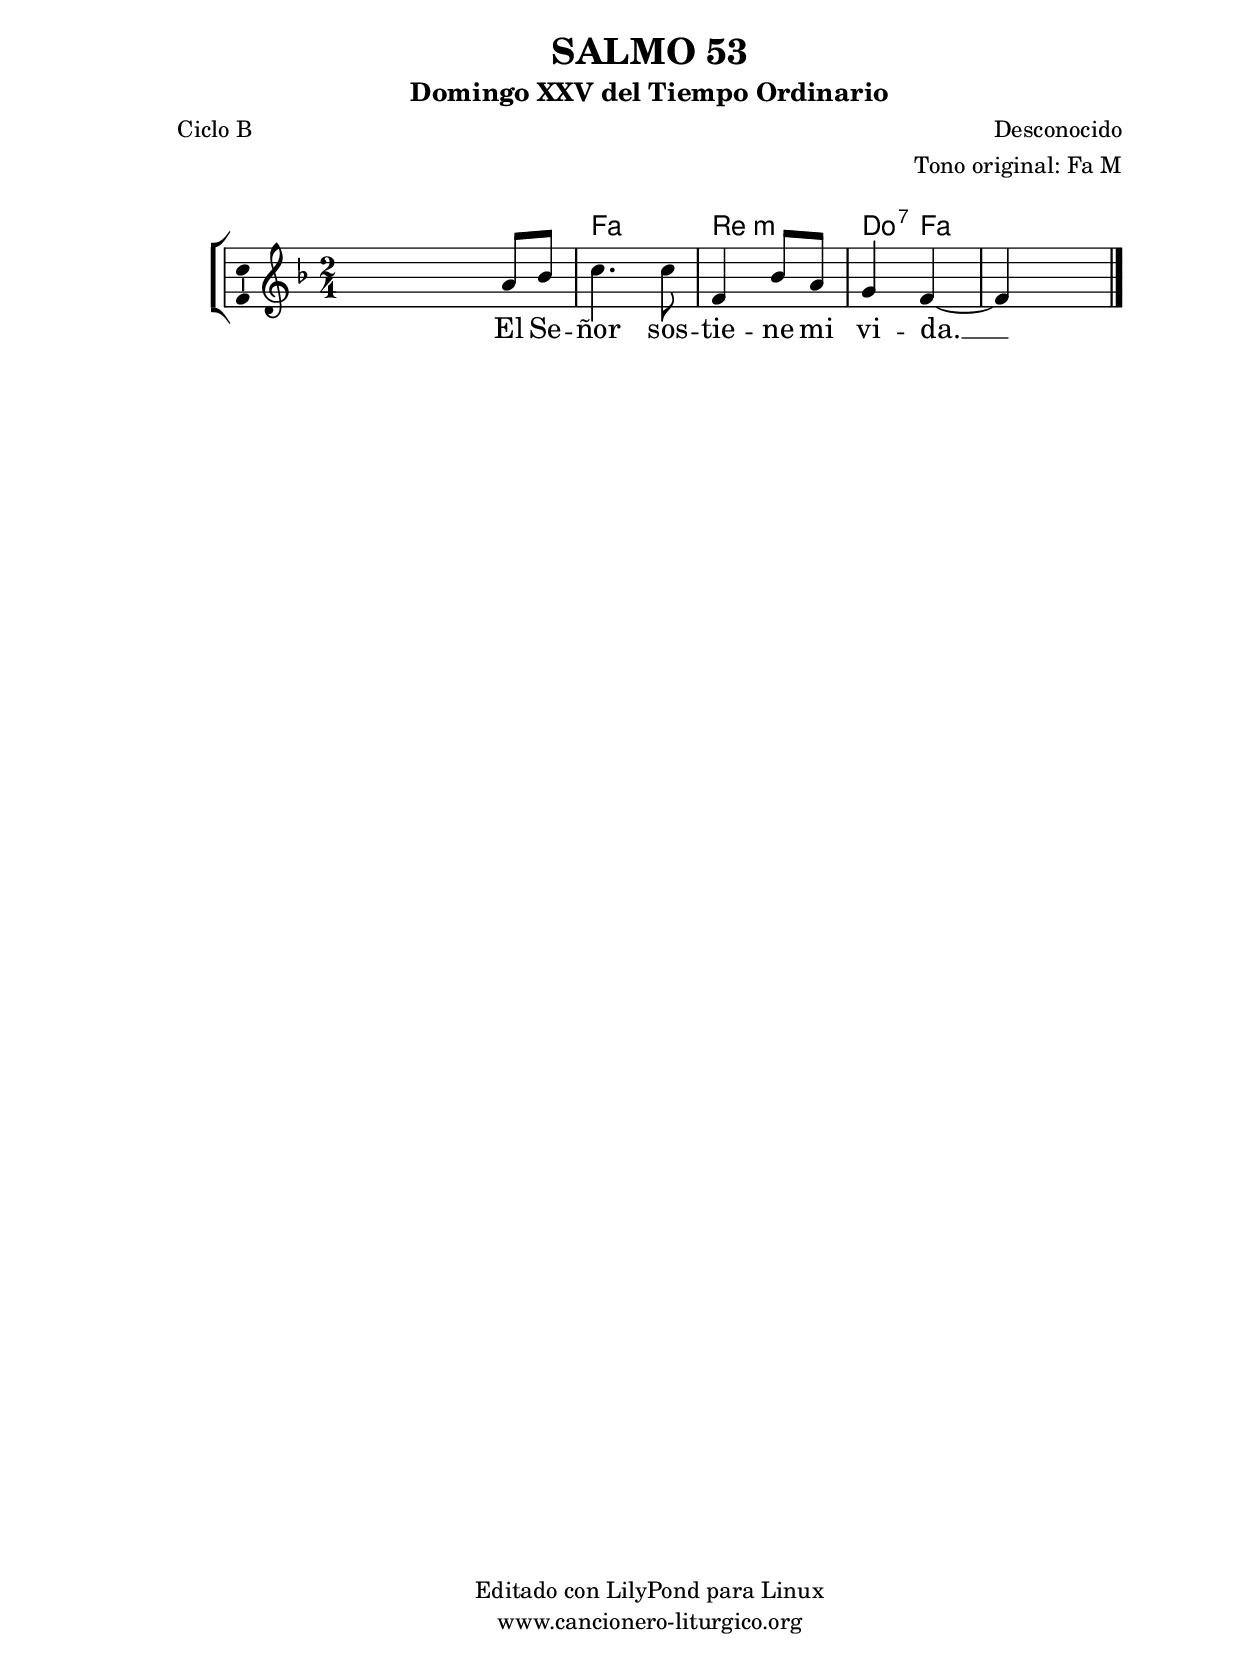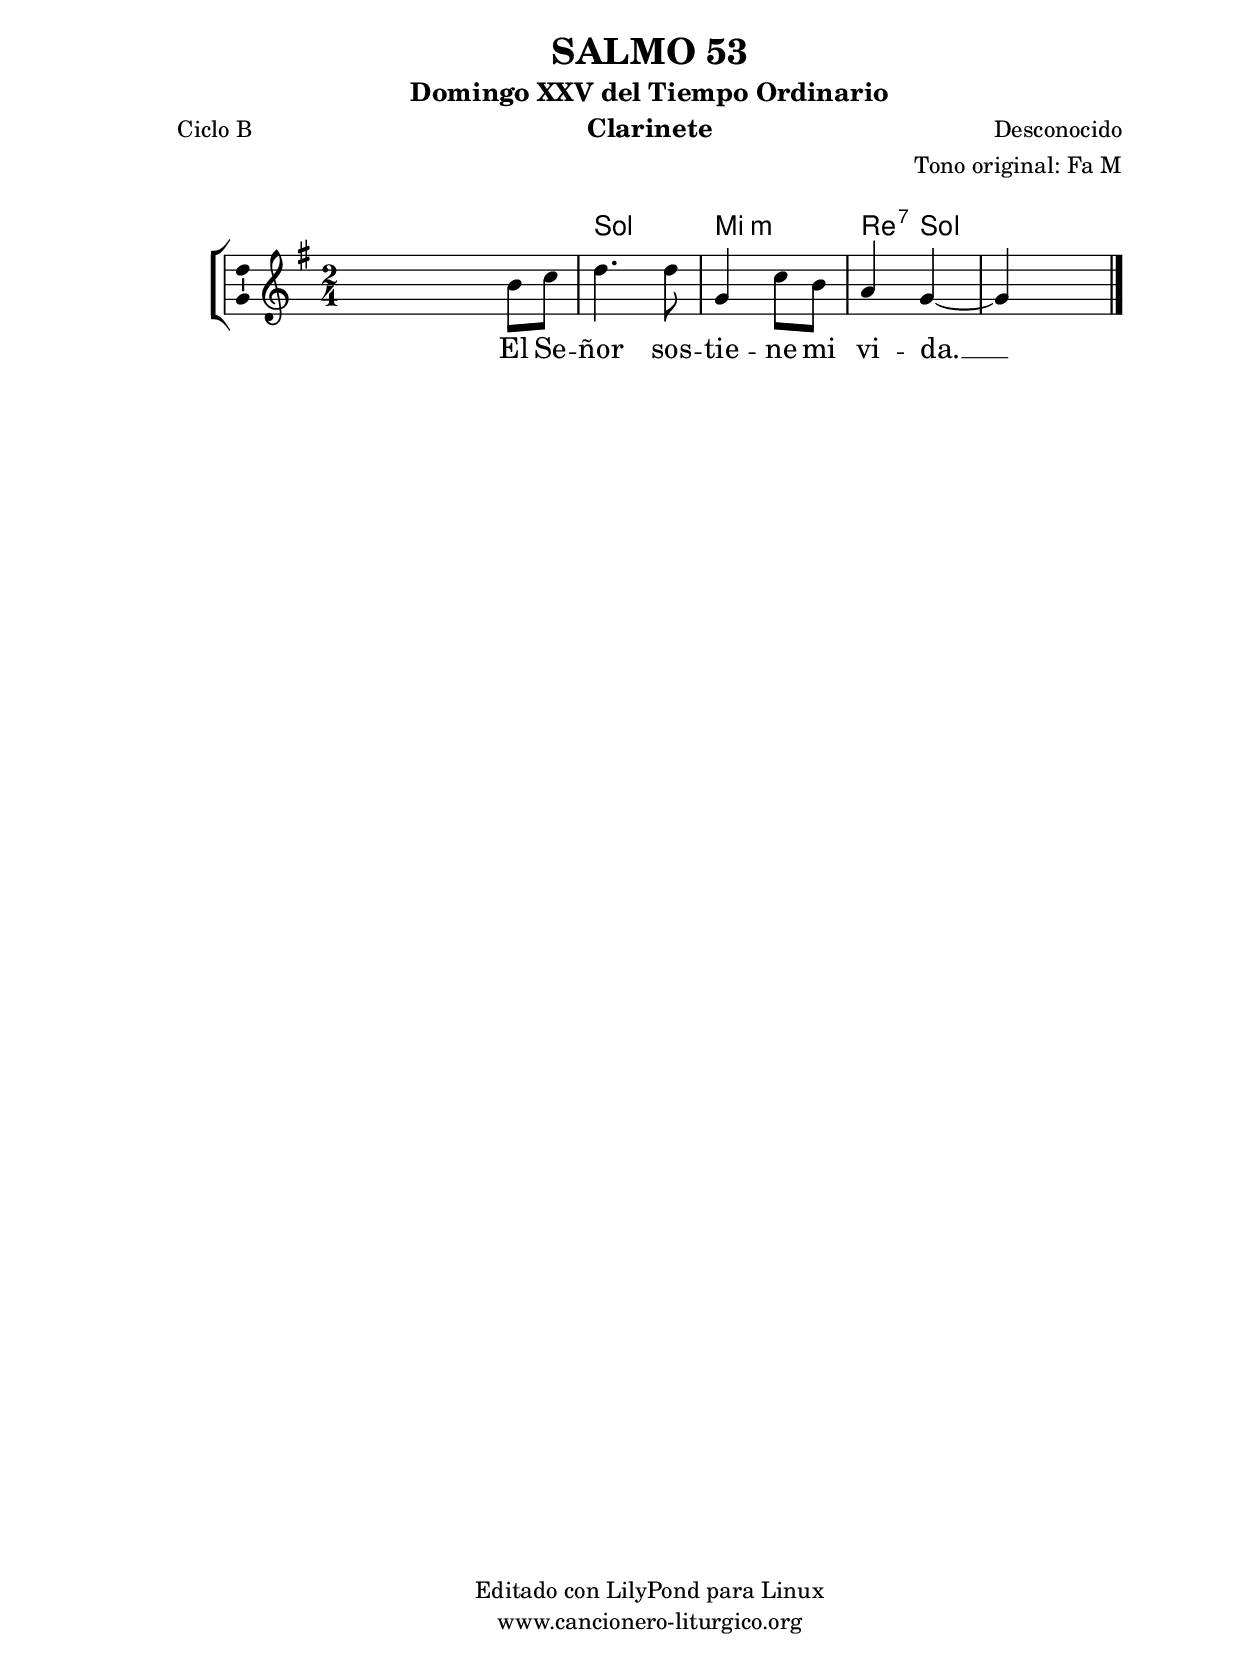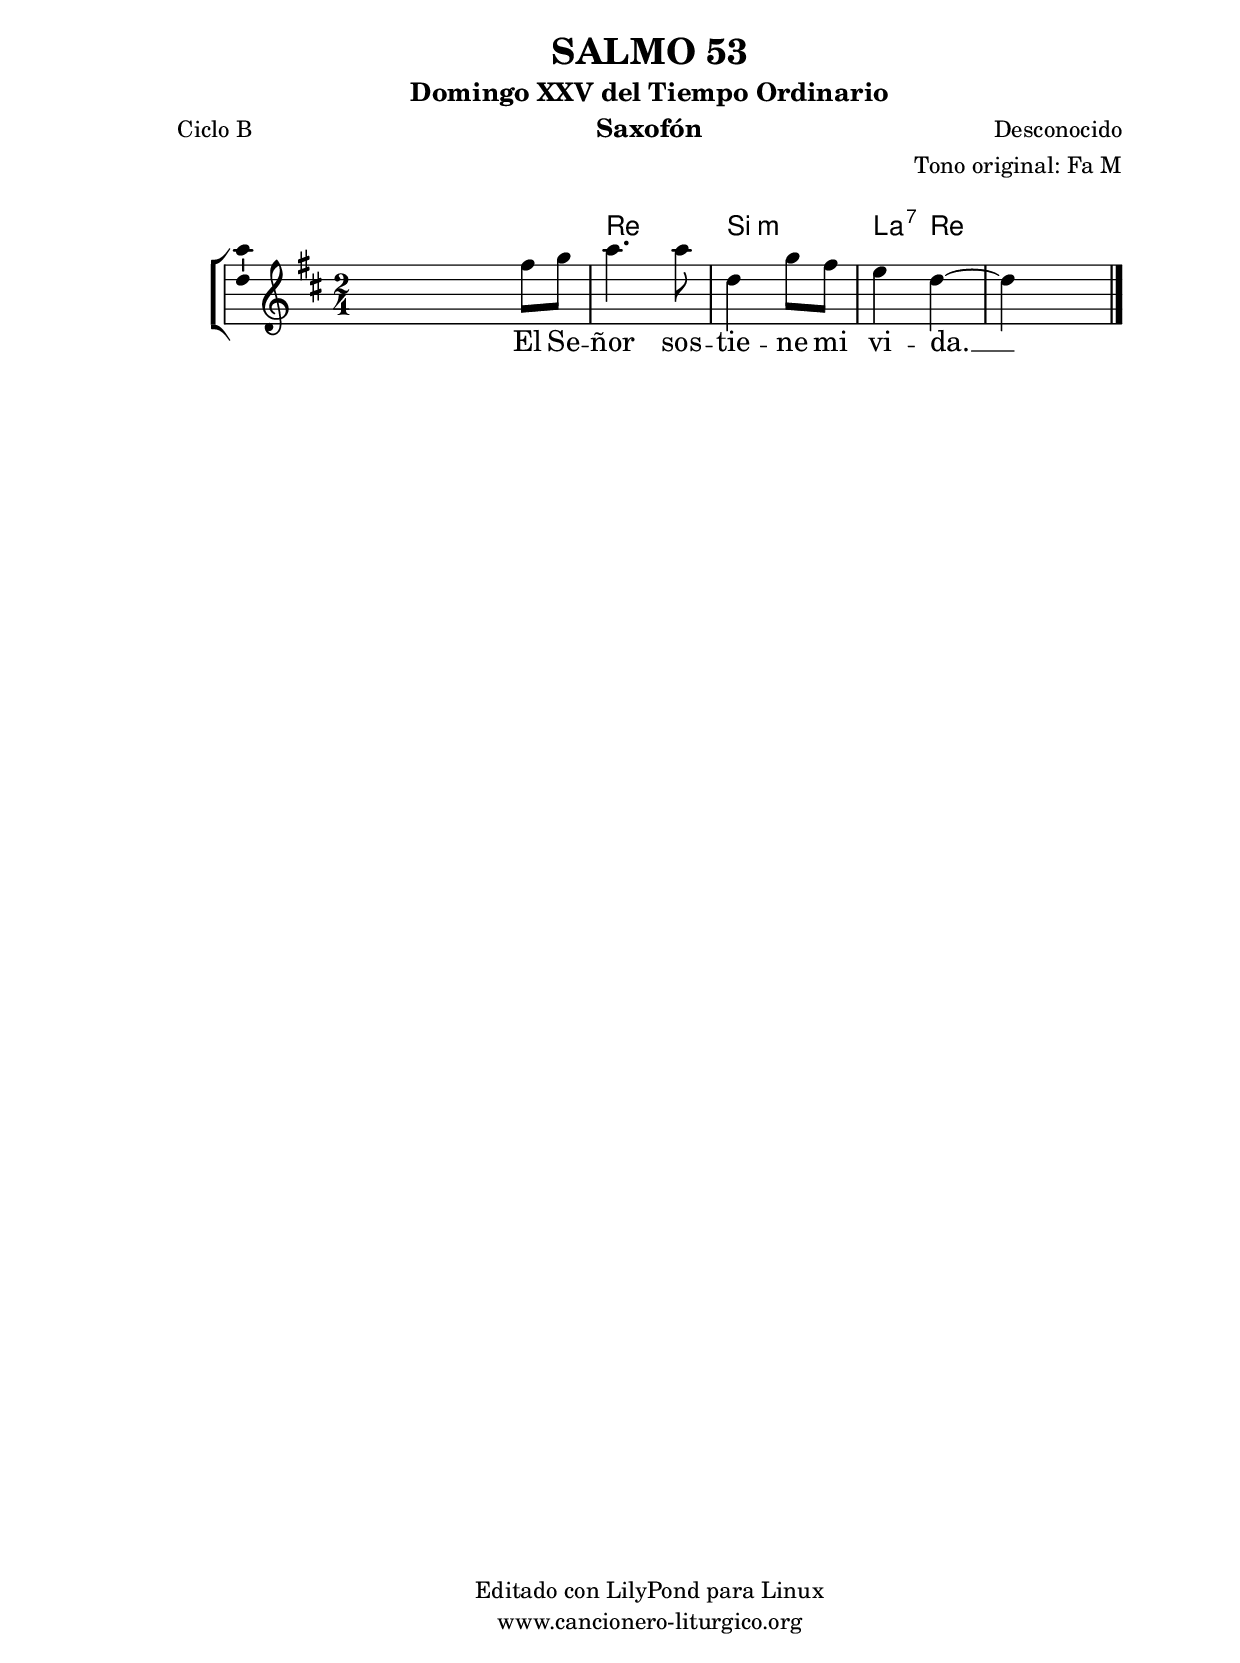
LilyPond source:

%
%para convertir .midi en .wav:
%timidity filename.midi -Ow -o finename.wav
%
%
%Para convertir de .wav a .mp3:
%lame -h -m j filename.wav
%
%
%para escuchar el midi:
%timidity nombrefichero.midi
%


%versión de lilypond para la que se ha escrito esta partitura:
\version "2.16.0"

	%Tamaño papel
	#(set-default-paper-size "a4")
	%Tamaño partitura
	#(set-global-staff-size 20)
	%No responde al pulsar sobre una nota
	#(ly:set-option 'point-and-click #f)

%parámetros del encabezamiento:
\header {
	title = "SALMO 53"
	subtitle = "Domingo XXV del Tiempo Ordinario"
	composer = "Desconocido"
	poet = "Ciclo B"
	meter = ""
	arranger = "Tono original: Fa M"
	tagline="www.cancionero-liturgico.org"
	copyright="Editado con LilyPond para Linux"
	}

%parámetros asociados al papel:
\paper  {
	oddHeaderMarkup = \markup {\fill-line { \on-the-fly #not-first-page \fromproperty #'header:title \on-the-fly #not-first-page \fromproperty #'header:composer }}
	evenHeaderMarkup = \markup {\fill-line { \fromproperty #'header:composer \fromproperty #'header:title }}
	#(set-paper-size "a4")
	print-page-number = ##f
	first-page-number = 1
	print-first-page-number = ##f
%	head-separation = 3.0 \cm
	top-margin = 2.0 \cm
	bottom-margin = 0.5\cm
%%%	bottom-margin = -1.0\cm
	left-margin = 3.0 \cm
	line-width = 16.0 \cm 
	indent = 8\mm
	interscoreline = 2.\mm
	between-system-space = 15\mm
%	para que las partituras no llenen la hoja:
	ragged-bottom = ##t
%	idem para la última hoja:
	ragged-last-bottom = ##f
%	para que las partituras llenen el ancho del papel:
	ragged-last = ##f
	after-title-space = 2.5 \cm
%page-count=1
%system-count=8

	%Flexible Vertical Spacing
%	markup-markup-spacing =
%	#'((basic-distance . 15) (minimum-distance . 15) (padding . 3))
	markup-system-spacing =
	#'((basic-distance . 15) (minimum-distance . 15) (padding . 3))
	system-system-spacing =
	#'((basic-distance . 15) (minimum-distance . 15) (padding . 3))
	score-system-spacing =
	#'((basic-distance . 15) (minimum-distance . 15) (padding . 5))
%	top-system-spacing = % header
%	#'((basic-distance . 8) (minimum-distance . 0) (padding . 3))
%	top-markup-spacing =
%	#'((basic-distance . 20) (minimum-distance . 20) (padding . 3))
	last-bottom-spacing = % footer
	#'((basic-distance . 5) (minimum-distance . 5) (padding . 3))
%	score-markup-spacing =
%	#'((basic-distance . 16) (minimum-distance . 13) (padding . 3))

	}


%parámetros que afectan a toda la partitura:
global =  {
	%clave de sol (G):
	\clef G
	%armadura:
%	\transpose bes c
	\key f \major
	\tempo 4=80
	\set Score.tempoHideNote = ##t
	}


acordes = {
	\italianChords
	\chordmode {
%	\transpose bes c
{

s2
f2 d:m c4:7 f s2

	}
	}
}

melodia = 
%	\transpose bes c'
{
	\relative c''{

\time 2/4

s4 a8 bes
c4. c8
f,4 bes8 a
g4 f~
f4 s4

	\bar "|."
	}
	}


texto = \lyricmode {
El Se -- ñor sos -- tie -- ne mi vi -- da. __
	}


acordesStaff = \context ChordNames = acordesStaff <<
	\set chordChanges = ##t
	\acordes
	>>


vozStaff = \context Voice = vozStaff
\with {\consists "Ambitus_engraver"}
<<
%	\set Staff.instrumentName = ""
%	\set Staff.shortInstrumentName = ""
%	\set Staff.midiInstrument = #"clarinet"
%	\set Staff.midiInstrument = #"cello"
%	\set Staff.midiInstrument = #"flute"
	\set Staff.midiInstrument = #"electric guitar (jazz)"
%	\set Staff.midiInstrument = #"english horn"
%	\set Staff.midiInstrument = #"violin"
%	\set Staff.midiInstrument = #"glockenspiel"
	\set Staff.midiMinimumVolume = #0.7
	\set Staff.midiMaximumVolume = #0.9
	\global
	\melodia
	>>


textoStaff = \context Lyrics = textoStaff <<
	\lyricsto vozStaff \texto
	>>

\book {
	\score {
		\context ChoirStaff {
			\override StaffGroup.SystemStartBracket #'collapse-height = #1
			\override Score.SystemStartBar #'collapse-height = #1
			<<
			\acordesStaff
			\vozStaff
			\textoStaff
			>>
			}
		\layout {
	    		\context {
				\Lyrics
				\override LyricText #'font-size = #2
				}
	   		 \context {
				\Score
				%fontSize = #3
				\override StaffSymbol #'staff-space = #(magstep +3)
				%\override Beam #'thickness = #0.55
				%\override SpacingSpanner #'spacing-increment = #1.0
				%\override Slur #'height-limit = #1.5
				}
			}
		}
	\score {
		\unfoldRepeats
		\context ChoirStaff {
			<<
			\acordesStaff
			\vozStaff
			>>
			}
		\midi {
	  		\context {
	  			\Score
				tempoWholesPerMinute = #(ly:make-moment 70 4)
				}
			}
		}
	}

%Partitura para clarinete
#(define output-suffix "C")
\book {
	\header{
		instrument = "Clarinete"
		}
	\score {
		\context ChoirStaff {
			\override StaffGroup.SystemStartBracket #'collapse-height = #1
			\override Score.SystemStartBar #'collapse-height = #1
\transpose c d
			<<
			\acordesStaff
			\vozStaff
			\textoStaff
			>>
			}
		\layout {
	    		\context {
				\Lyrics
				\override LyricText #'font-size = #2
				}
	   		 \context {
				\Score
				%fontSize = #3
				\override StaffSymbol #'staff-space = #(magstep +3)
				%\override Beam #'thickness = #0.55
				%\override SpacingSpanner #'spacing-increment = #1.0
				%\override Slur #'height-limit = #1.5
				}
			}
		}
	}

%Partitura para saxofón
#(define output-suffix "S")
\book {
	\header{
		instrument = "Saxofón"
		}
	\score {
		\context ChoirStaff {
			\override StaffGroup.SystemStartBracket #'collapse-height = #1
			\override Score.SystemStartBar #'collapse-height = #1
\transpose c a
			<<
			\acordesStaff
			\vozStaff
			\textoStaff
			>>
			}
		\layout {
	    		\context {
				\Lyrics
				\override LyricText #'font-size = #2
				}
	   		 \context {
				\Score
				%fontSize = #3
				\override StaffSymbol #'staff-space = #(magstep +3)
				%\override Beam #'thickness = #0.55
				%\override SpacingSpanner #'spacing-increment = #1.0
				%\override Slur #'height-limit = #1.5
				}
			}
		}
	}

